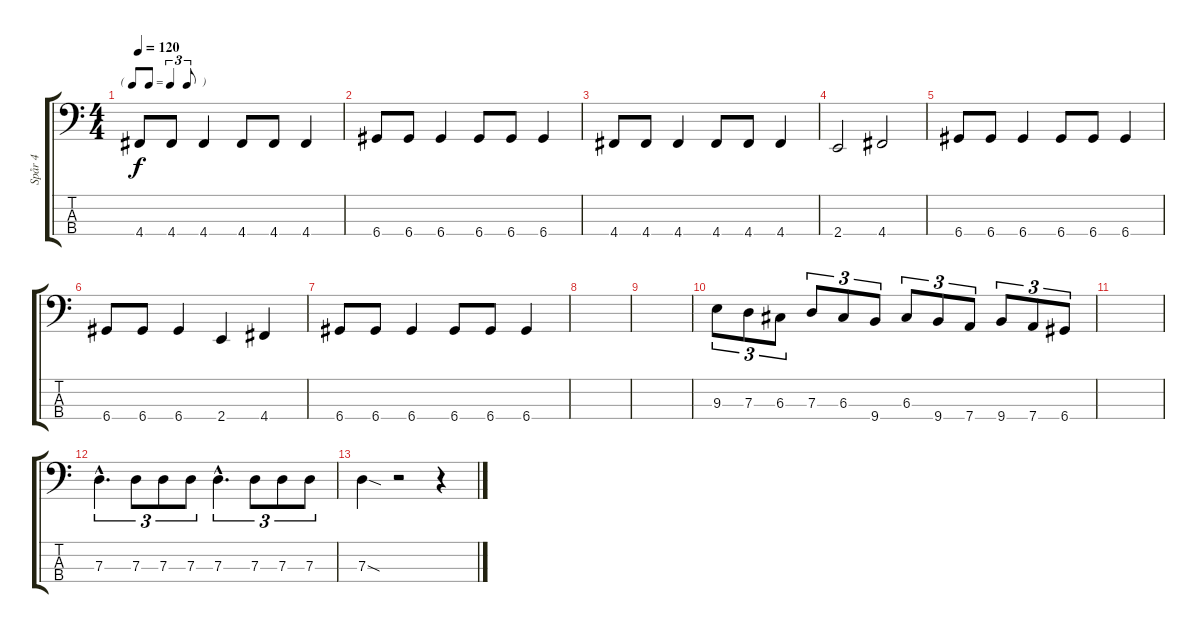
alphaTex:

\track ("Spår 4" "Spår 4") {instrument electricbassfinger}
\staff {score tabs}
\tuning (F2 C2 G1 D1) {hide}
\ts (4 4)
\tf triplet8th
\tempo 120
\clef f4
\ks c
4.4.8{dy f} 4.4.8 4.4.4 4.4.8 4.4.8 4.4.4 |
6.4.8 6.4.8 6.4.4 6.4.8 6.4.8 6.4.4 |
4.4.8 4.4.8 4.4.4 4.4.8 4.4.8 4.4.4 |
2.4.2 4.4.2 |
6.4.8 6.4.8 6.4.4 6.4.8 6.4.8 6.4.4 |
6.4.8 6.4.8 6.4.4 2.4.4 4.4.4 |
6.4.8 6.4.8 6.4.4 6.4.8 6.4.8 6.4.4 |
|
|
9.3.8{tu (3 2)} 7.3.8{tu (3 2)} 6.3.8{tu (3 2)} 7.3.8{tu (3 2)} 6.3.8{tu (3 2)} 9.4.8{tu (3 2)} 6.3.8{tu (3 2)} 9.4.8{tu (3 2)} 7.4.8{tu (3 2)} 9.4.8{tu (3 2)} 7.4.8{tu (3 2)} 6.4.8{tu (3 2)} |
|
7.3{hac}.4{d tu (3 2)} 7.3.8{tu (3 2)} 7.3.8{tu (3 2)} 7.3.8{tu (3 2)} 7.3{hac}.4{d tu (3 2)} 7.3.8{tu (3 2)} 7.3.8{tu (3 2)} 7.3.8{tu (3 2)} |
7.3{sod}.4 r.2 r.4
